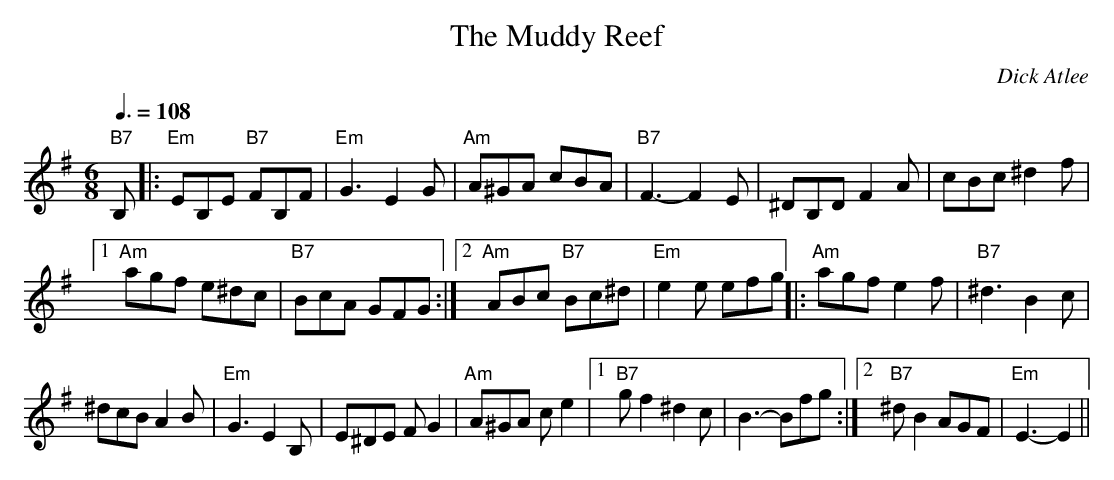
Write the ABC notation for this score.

X:1
T:The Muddy Reef
M:6/8
L:1/8
Q:3/8=108
C:Dick Atlee
K:Em
"B7" B, |: "Em" EB,E "B7" FB,F | "Em" G3 E2 G | "Am" A^GA cBA |
"B7" F3-F2 E | ^DB,D F2 A | cBc ^d2 f | !
[1 "Am" agf e^dc | "B7" BcA GFG :|
[2 "Am" ABc "B7" Bc^d | "Em" e2 e efg ||
|: "Am" agf e2 f | "B7" ^d3 B2 c | !
^dcB A2 B | "Em" G3 E2 B, | E^DE F G2 | "Am" A^GA c e2 |
[1 "B7" g f2 ^d2 c | B3-Bfg :|[2 "B7" ^d B2 AGF | "Em" E3-E2 ||
